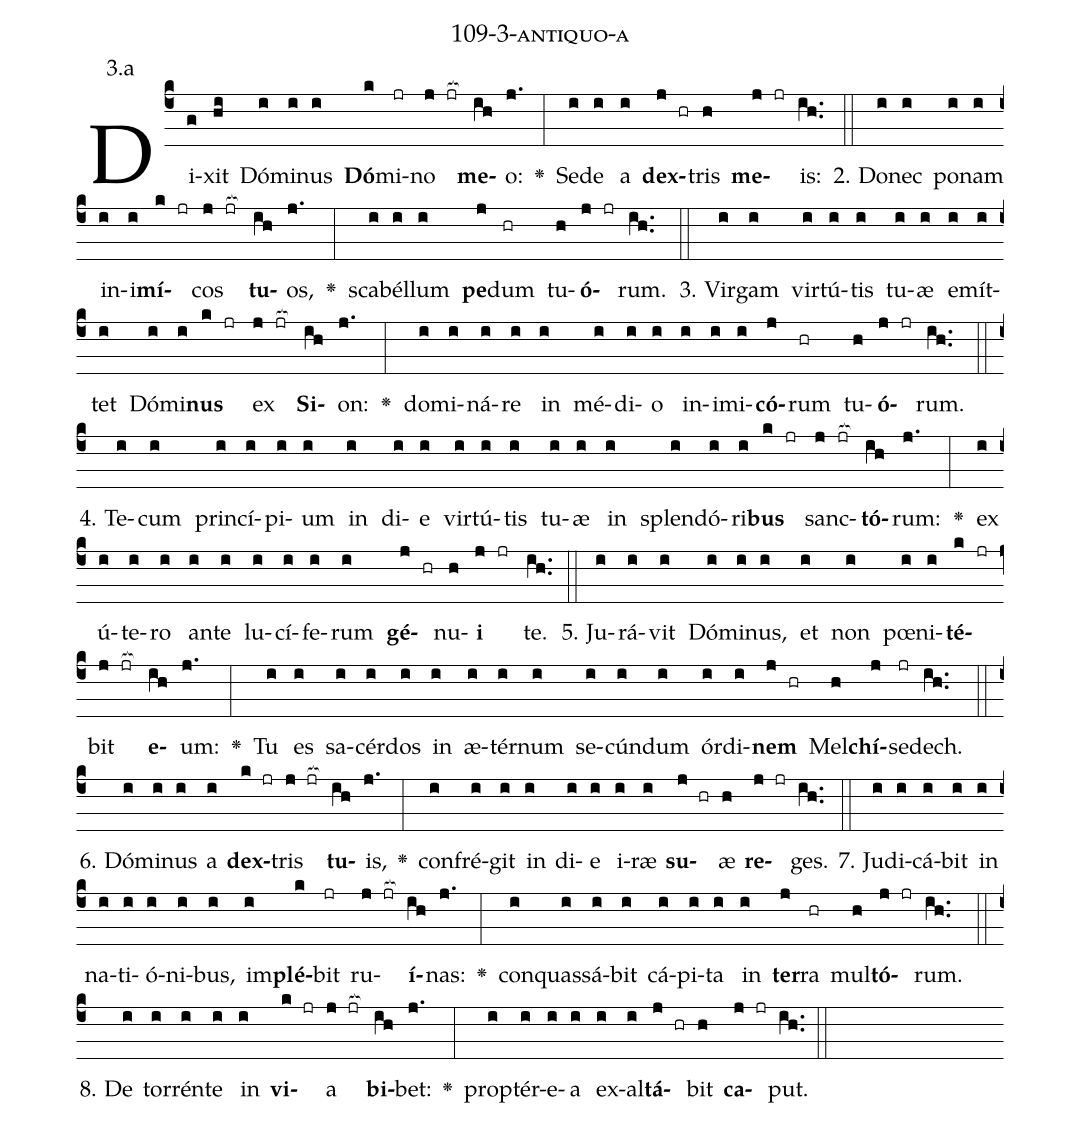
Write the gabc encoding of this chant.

name: 109-3-antiquo-a;
annotation: 3.a;
%%
(c4)Di(g)xit(hi) Dó(i)mi(i)nus(i) <b>Dó</b>(k)mi(jr)no(j jr[ocb:1{]) <b>me</b>(ih[ocb:0}])o:(j.) <v>\greheightstar</v>(:) Se(i)de(i) a(i) <b>dex</b>(j hr)tris(h) <b>me</b>(j jr)is:(ih..) (::)
2. Do(i)nec(i) po(i)nam(i) in(i)i(i)<b>mí</b>(k jr)cos(j jr[ocb:1{]) <b>tu</b>(ih[ocb:0}])os,(j.) <v>\greheightstar</v>(:) sca(i)bél(i)lum(i) <b>pe</b>(j)dum(hr) tu(h)<b>ó</b>(j jr)rum.(ih..) (::)
3. Vir(i)gam(i) vir(i)tú(i)tis(i) tu(i)æ(i) e(i)mít(i)tet(i) Dó(i)mi(i)<b>nus</b>(k jr) ex(j jr[ocb:1{]) <b>Si</b>(ih[ocb:0}])on:(j.) <v>\greheightstar</v>(:) do(i)mi(i)ná(i)re(i) in(i) mé(i)di(i)o(i) in(i)i(i)mi(i)<b>có</b>(j)rum(hr) tu(h)<b>ó</b>(j jr)rum.(ih..) (::)
4. Te(i)cum(i) prin(i)cí(i)pi(i)um(i) in(i) di(i)e(i) vir(i)tú(i)tis(i) tu(i)æ(i) in(i) splen(i)dó(i)ri(i)<b>bus</b>(k jr) sanc(j jr[ocb:1{])<b>tó</b>(ih[ocb:0}])rum:(j.) <v>\greheightstar</v>(:) ex(i) ú(i)te(i)ro(i) an(i)te(i) lu(i)cí(i)fe(i)rum(i) <b>gé</b>(j hr)nu(h)<b>i</b>(j jr) te.(ih..) (::)
5. Ju(i)rá(i)vit(i) Dó(i)mi(i)nus,(i) et(i) non(i) pœ(i)ni(i)<b>té</b>(k jr)bit(j jr[ocb:1{]) <b>e</b>(ih[ocb:0}])um:(j.) <v>\greheightstar</v>(:) Tu(i) es(i) sa(i)cér(i)dos(i) in(i) æ(i)tér(i)num(i) se(i)cún(i)dum(i) ór(i)di(i)<b>nem</b>(j hr) Mel(h)<b>chí</b>(j)se(jr)dech.(ih..) (::)
6. Dó(i)mi(i)nus(i) a(i) <b>dex</b>(k jr)tris(j jr[ocb:1{]) <b>tu</b>(ih[ocb:0}])is,(j.) <v>\greheightstar</v>(:) con(i)fré(i)git(i) in(i) di(i)e(i) i(i)ræ(i) <b>su</b>(j hr)æ(h) <b>re</b>(j jr)ges.(ih..) (::)
7. Ju(i)di(i)cá(i)bit(i) in(i) na(i)ti(i)ó(i)ni(i)bus,(i) im(i)<b>plé</b>(k)bit(jr) ru(j jr[ocb:1{])<b>í</b>(ih[ocb:0}])nas:(j.) <v>\greheightstar</v>(:) con(i)quas(i)sá(i)bit(i) cá(i)pi(i)ta(i) in(i) <b>ter</b>(j)ra(hr) mul(h)<b>tó</b>(j jr)rum.(ih..) (::)
8. De(i) tor(i)rén(i)te(i) in(i) <b>vi</b>(k jr)a(j jr[ocb:1{]) <b>bi</b>(ih[ocb:0}])bet:(j.) <v>\greheightstar</v>(:) prop(i)tér(i)e(i)a(i) ex(i)al(i)<b>tá</b>(j hr)bit(h) <b>ca</b>(j jr)put.(ih..) (::)
